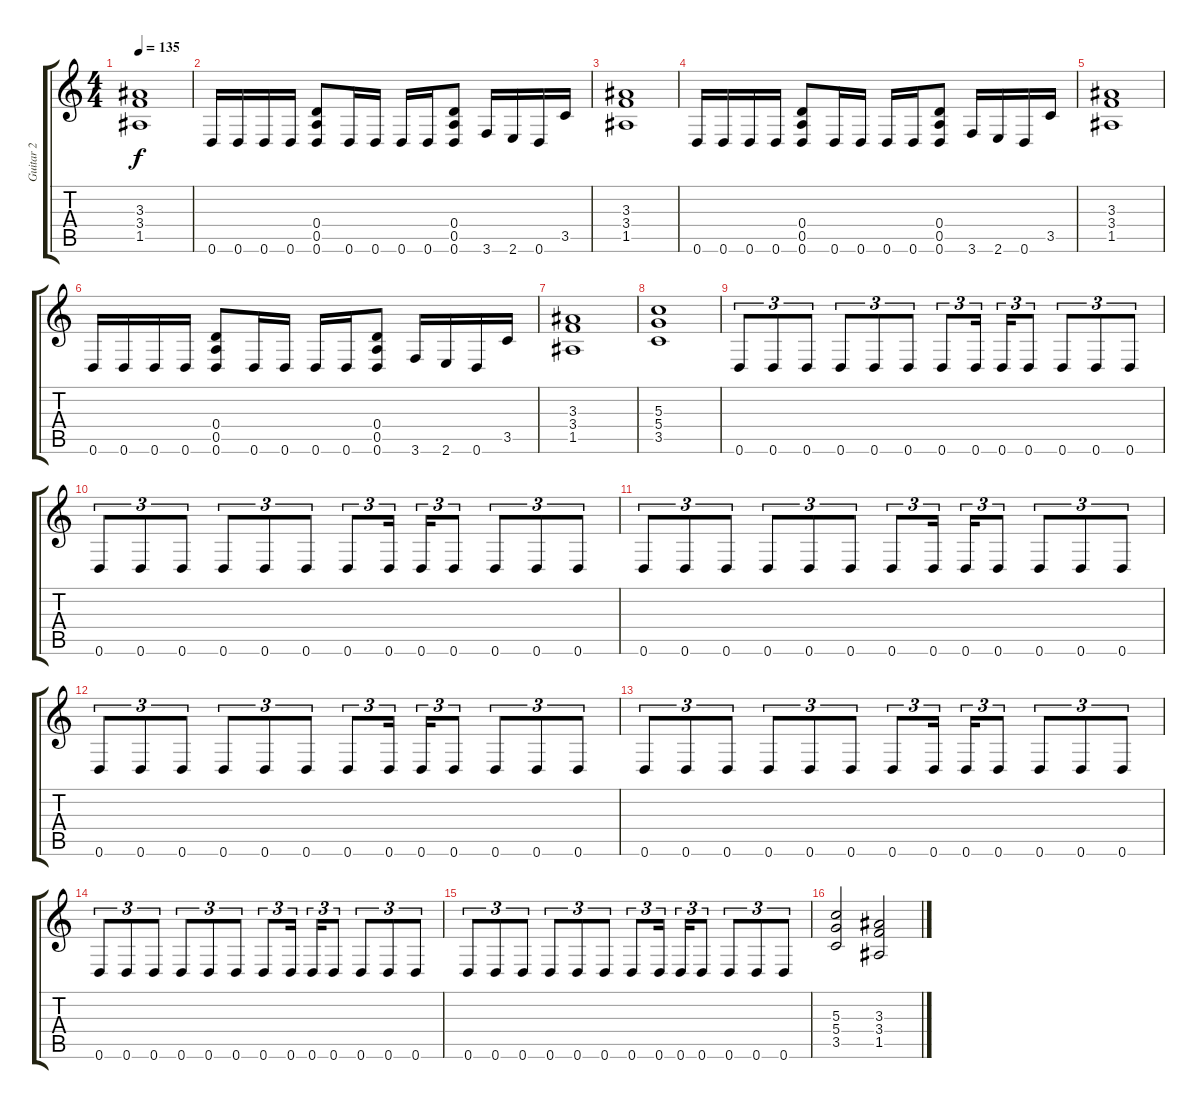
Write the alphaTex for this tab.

\track ("Guitar 2" "Guitar 2") {instrument distortionguitar}
\staff {score tabs}
\tuning (E4 B3 G3 D3 A2 D2) {hide}
\ts (4 4)
\tempo 135
\clef g2
\ks c
(3.3 3.4 1.5).1{dy f} |
0.6.16 0.6.16 0.6.16 0.6.16 (0.4 0.5 0.6).8 0.6.16 0.6.16 0.6.16 0.6.16 (0.4 0.5 0.6).8 3.6.16 2.6.16 0.6.16 3.5.16 |
(3.3 3.4 1.5).1 |
0.6.16 0.6.16 0.6.16 0.6.16 (0.4 0.5 0.6).8 0.6.16 0.6.16 0.6.16 0.6.16 (0.4 0.5 0.6).8 3.6.16 2.6.16 0.6.16 3.5.16 |
(3.3 3.4 1.5).1 |
0.6.16 0.6.16 0.6.16 0.6.16 (0.4 0.5 0.6).8 0.6.16 0.6.16 0.6.16 0.6.16 (0.4 0.5 0.6).8 3.6.16 2.6.16 0.6.16 3.5.16 |
(3.3 3.4 1.5).1 |
(5.3 5.4 3.5).1 |
0.6.8{tu (3 2)} 0.6.8{tu (3 2)} 0.6.8{tu (3 2)} 0.6.8{tu (3 2)} 0.6.8{tu (3 2)} 0.6.8{tu (3 2)} 0.6.8{tu (3 2)} 0.6.16{tu (3 2)} 0.6.16{tu (3 2)} 0.6.8{tu (3 2)} 0.6.8{tu (3 2)} 0.6.8{tu (3 2)} 0.6.8{tu (3 2)} |
0.6.8{tu (3 2)} 0.6.8{tu (3 2)} 0.6.8{tu (3 2)} 0.6.8{tu (3 2)} 0.6.8{tu (3 2)} 0.6.8{tu (3 2)} 0.6.8{tu (3 2)} 0.6.16{tu (3 2)} 0.6.16{tu (3 2)} 0.6.8{tu (3 2)} 0.6.8{tu (3 2)} 0.6.8{tu (3 2)} 0.6.8{tu (3 2)} |
0.6.8{tu (3 2)} 0.6.8{tu (3 2)} 0.6.8{tu (3 2)} 0.6.8{tu (3 2)} 0.6.8{tu (3 2)} 0.6.8{tu (3 2)} 0.6.8{tu (3 2)} 0.6.16{tu (3 2)} 0.6.16{tu (3 2)} 0.6.8{tu (3 2)} 0.6.8{tu (3 2)} 0.6.8{tu (3 2)} 0.6.8{tu (3 2)} |
0.6.8{tu (3 2)} 0.6.8{tu (3 2)} 0.6.8{tu (3 2)} 0.6.8{tu (3 2)} 0.6.8{tu (3 2)} 0.6.8{tu (3 2)} 0.6.8{tu (3 2)} 0.6.16{tu (3 2)} 0.6.16{tu (3 2)} 0.6.8{tu (3 2)} 0.6.8{tu (3 2)} 0.6.8{tu (3 2)} 0.6.8{tu (3 2)} |
0.6.8{tu (3 2)} 0.6.8{tu (3 2)} 0.6.8{tu (3 2)} 0.6.8{tu (3 2)} 0.6.8{tu (3 2)} 0.6.8{tu (3 2)} 0.6.8{tu (3 2)} 0.6.16{tu (3 2)} 0.6.16{tu (3 2)} 0.6.8{tu (3 2)} 0.6.8{tu (3 2)} 0.6.8{tu (3 2)} 0.6.8{tu (3 2)} |
0.6.8{tu (3 2)} 0.6.8{tu (3 2)} 0.6.8{tu (3 2)} 0.6.8{tu (3 2)} 0.6.8{tu (3 2)} 0.6.8{tu (3 2)} 0.6.8{tu (3 2)} 0.6.16{tu (3 2)} 0.6.16{tu (3 2)} 0.6.8{tu (3 2)} 0.6.8{tu (3 2)} 0.6.8{tu (3 2)} 0.6.8{tu (3 2)} |
0.6.8{tu (3 2)} 0.6.8{tu (3 2)} 0.6.8{tu (3 2)} 0.6.8{tu (3 2)} 0.6.8{tu (3 2)} 0.6.8{tu (3 2)} 0.6.8{tu (3 2)} 0.6.16{tu (3 2)} 0.6.16{tu (3 2)} 0.6.8{tu (3 2)} 0.6.8{tu (3 2)} 0.6.8{tu (3 2)} 0.6.8{tu (3 2)} |
(5.3 5.4 3.5).2 (3.3 3.4 1.5).2
